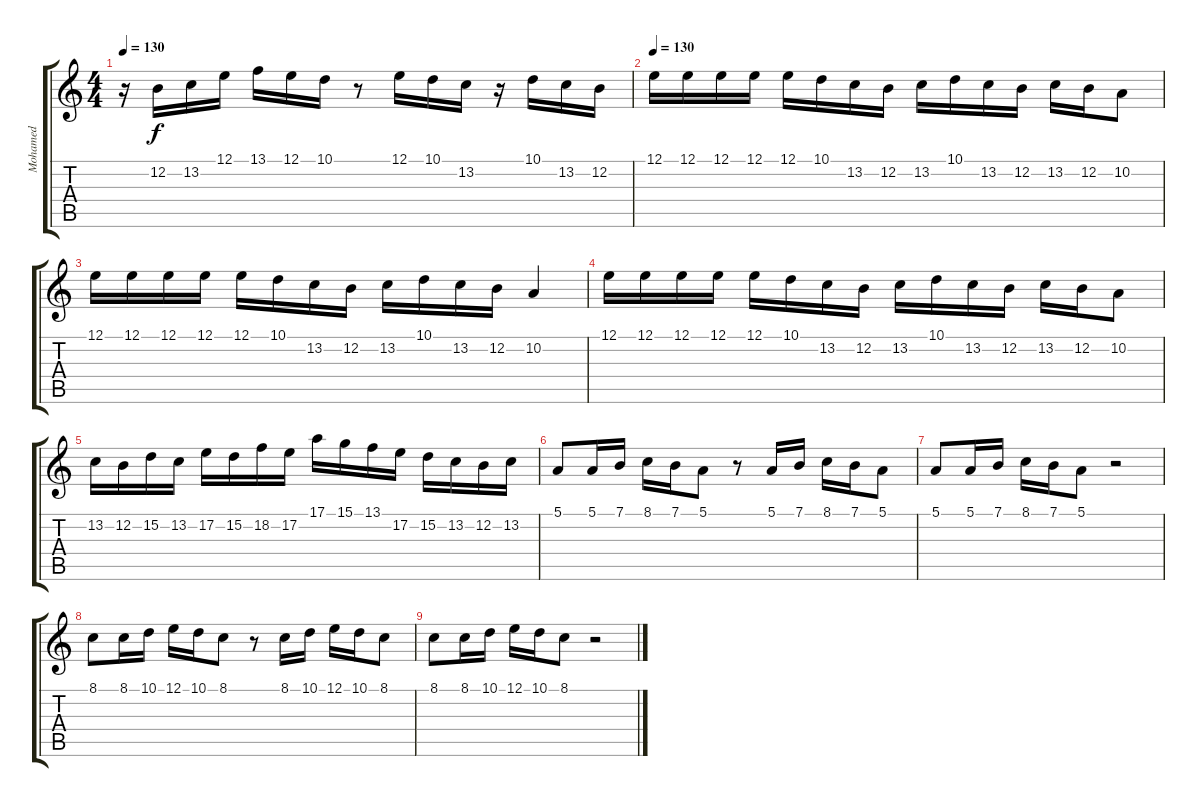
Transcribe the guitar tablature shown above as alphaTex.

\track ("Mohamed" "Mohamed") {instrument violin}
\staff {score tabs}
\tuning (E4 B3 G3 D3 A2 E2) {hide}
\ts (4 4)
\tempo 130
\clef g2
\ks c
r.16{dy f} 12.2.16 13.2.16 12.1.16 13.1.16 12.1.16 10.1.16 r.8 12.1.16 10.1.16 13.2.16 r.16 10.1.16 13.2.16 12.2.16 |
\tempo 200
\tempo 130
12.1.16 12.1.16 12.1.16 12.1.16 12.1.16 10.1.16 13.2.16 12.2.16 13.2.16 10.1.16 13.2.16 12.2.16 13.2.16 12.2.16 10.2.8 |
12.1.16 12.1.16 12.1.16 12.1.16 12.1.16 10.1.16 13.2.16 12.2.16 13.2.16 10.1.16 13.2.16 12.2.16 10.2.4 |
12.1.16 12.1.16 12.1.16 12.1.16 12.1.16 10.1.16 13.2.16 12.2.16 13.2.16 10.1.16 13.2.16 12.2.16 13.2.16 12.2.16 10.2.8 |
13.2.16 12.2.16 15.2.16 13.2.16 17.2.16 15.2.16 18.2.16 17.2.16 17.1.16 15.1.16 13.1.16 17.2.16 15.2.16 13.2.16 12.2.16 13.2.16 |
5.1.8 5.1.16 7.1.16 8.1.16 7.1.16 5.1.8 r.8 5.1.16 7.1.16 8.1.16 7.1.16 5.1.8 |
5.1.8 5.1.16 7.1.16 8.1.16 7.1.16 5.1.8 r.2 |
8.1.8 8.1.16 10.1.16 12.1.16 10.1.16 8.1.8 r.8 8.1.16 10.1.16 12.1.16 10.1.16 8.1.8 |
8.1.8 8.1.16 10.1.16 12.1.16 10.1.16 8.1.8 r.2
